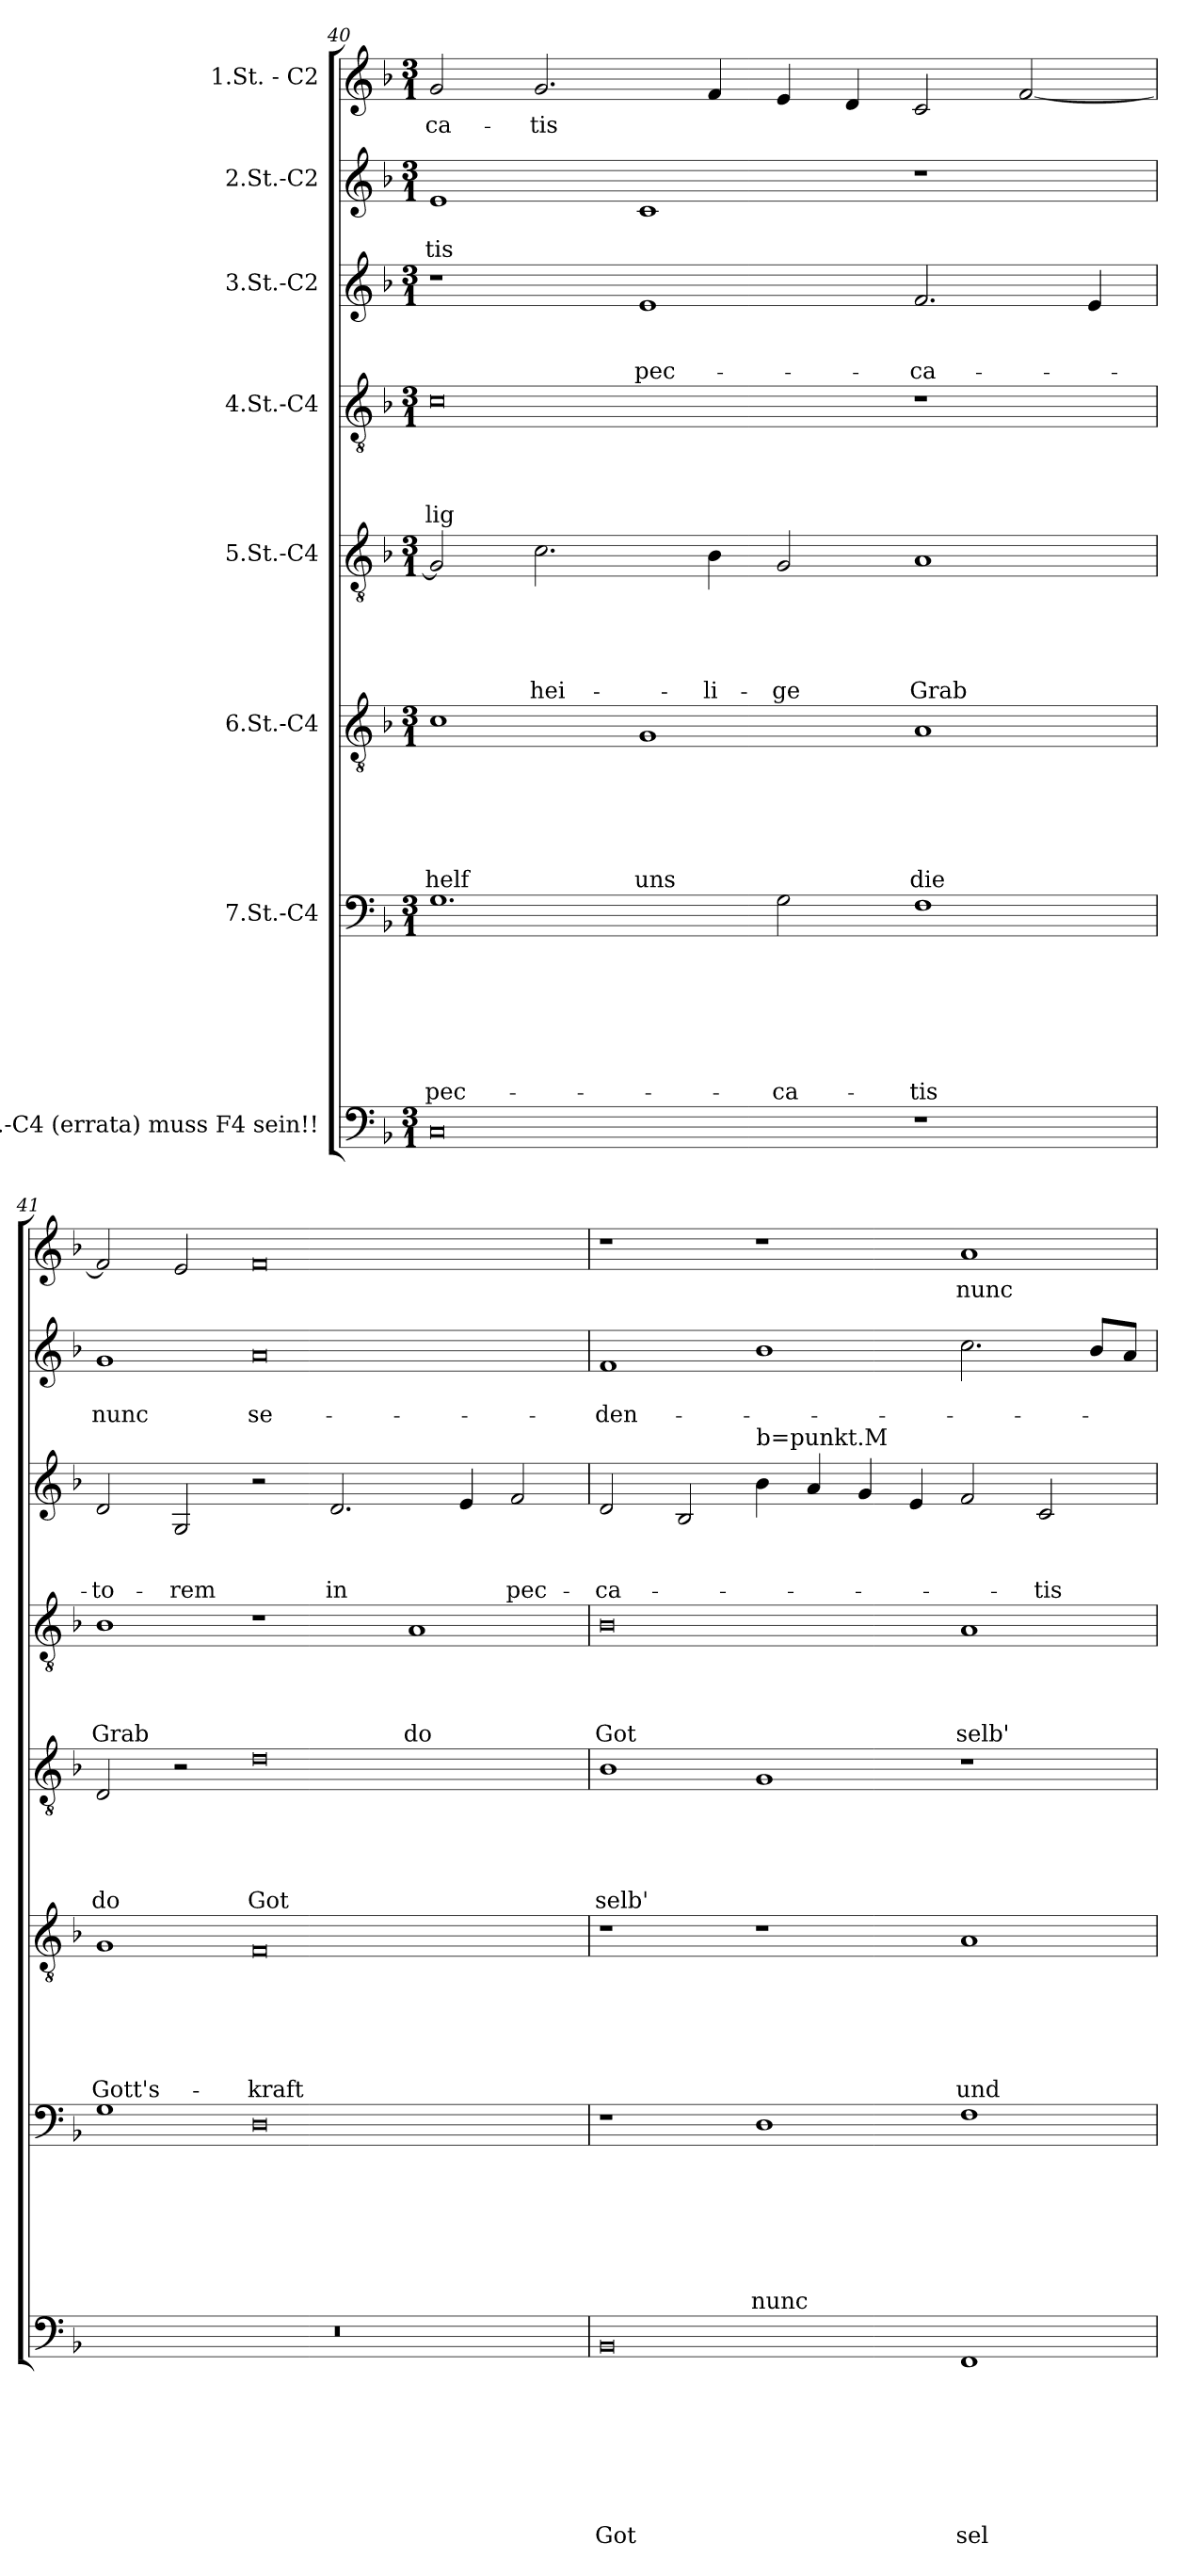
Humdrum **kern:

**kern	**text	**text	**text	**text	**text	**text	**text	**text	**kern	**text	**text	**text	**text	**text	**text	**text	**kern	**text	**text	**text	**text	**text	**text	**kern	**text	**text	**text	**text	**text	**kern	**text	**text	**text	**text	**kern	**text	**text	**text	**kern	**text	**text	**kern	**text
*part8	*part8	*part8	*part8	*part8	*part8	*part8	*part8	*part8	*part7	*part7	*part7	*part7	*part7	*part7	*part7	*part7	*part6	*part6	*part6	*part6	*part6	*part6	*part6	*part5	*part5	*part5	*part5	*part5	*part5	*part4	*part4	*part4	*part4	*part4	*part3	*part3	*part3	*part3	*part2	*part2	*part2	*part1	*part1
*staff8	*staff8	*staff8	*staff8	*staff8	*staff8	*staff8	*staff8	*staff8	*staff7	*staff7	*staff7	*staff7	*staff7	*staff7	*staff7	*staff7	*staff6	*staff6	*staff6	*staff6	*staff6	*staff6	*staff6	*staff5	*staff5	*staff5	*staff5	*staff5	*staff5	*staff4	*staff4	*staff4	*staff4	*staff4	*staff3	*staff3	*staff3	*staff3	*staff2	*staff2	*staff2	*staff1	*staff1
*I"8.St.-C4 (errata) muss F4 sein!!	*	*	*	*	*	*	*	*	*I"7.St.-C4	*	*	*	*	*	*	*	*I"6.St.-C4	*	*	*	*	*	*	*I"5.St.-C4	*	*	*	*	*	*I"4.St.-C4	*	*	*	*	*I"3.St.-C2	*	*	*	*I"2.St.-C2	*	*	*I"1.St. - C2	*
*clefF4	*	*	*	*	*	*	*	*	*clefF4	*	*	*	*	*	*	*	*clefGv2	*	*	*	*	*	*	*clefGv2	*	*	*	*	*	*clefGv2	*	*	*	*	*clefG2	*	*	*	*clefG2	*	*	*clefG2	*
*k[b-]	*	*	*	*	*	*	*	*	*k[b-]	*	*	*	*	*	*	*	*k[b-]	*	*	*	*	*	*	*k[b-]	*	*	*	*	*	*k[b-]	*	*	*	*	*k[b-]	*	*	*	*k[b-]	*	*	*k[b-]	*
*F:	*	*	*	*	*	*	*	*	*F:	*	*	*	*	*	*	*	*F:	*	*	*	*	*	*	*F:	*	*	*	*	*	*F:	*	*	*	*	*F:	*	*	*	*F:	*	*	*F:	*
*M3/1	*	*	*	*	*	*	*	*	*M3/1	*	*	*	*	*	*	*	*M3/1	*	*	*	*	*	*	*M3/1	*	*	*	*	*	*M3/1	*	*	*	*	*M3/1	*	*	*	*M3/1	*	*	*M3/1	*
=40	=40	=40	=40	=40	=40	=40	=40	=40	=40	=40	=40	=40	=40	=40	=40	=40	=40	=40	=40	=40	=40	=40	=40	=40	=40	=40	=40	=40	=40	=40	=40	=40	=40	=40	=40	=40	=40	=40	=40	=40	=40	=40	=40
0C	.	.	.	.	.	.	.	.	1.G	.	.	.	.	.	.	pec-	1c	.	.	.	.	.	helf	2G/]	.	.	.	.	.	0c	.	.	.	-lig	1r	.	.	.	1e	.	-tis	2g/	-ca-
.	.	.	.	.	.	.	.	.	.	.	.	.	.	.	.	.	.	.	.	.	.	.	.	2.c\	.	.	.	.	hei-	.	.	.	.	.	.	.	.	.	.	.	.	2.g/	-tis
.	.	.	.	.	.	.	.	.	.	.	.	.	.	.	.	.	1G	.	.	.	.	.	uns	.	.	.	.	.	.	.	.	.	.	.	1e	.	.	pec-	1c	.	.	.	.
.	.	.	.	.	.	.	.	.	.	.	.	.	.	.	.	.	.	.	.	.	.	.	.	4B-\	.	.	.	.	-li-	.	.	.	.	.	.	.	.	.	.	.	.	4f/	.
.	.	.	.	.	.	.	.	.	2G\	.	.	.	.	.	.	-ca-	.	.	.	.	.	.	.	2G/	.	.	.	.	-ge	.	.	.	.	.	.	.	.	.	.	.	.	4e/	.
.	.	.	.	.	.	.	.	.	.	.	.	.	.	.	.	.	.	.	.	.	.	.	.	.	.	.	.	.	.	.	.	.	.	.	.	.	.	.	.	.	.	4d/	.
1r	.	.	.	.	.	.	.	.	1F	.	.	.	.	.	.	-tis	1A	.	.	.	.	.	die	1A	.	.	.	.	Grab	1r	.	.	.	.	2.f/	.	.	-ca-	1r	.	.	2c/	.
.	.	.	.	.	.	.	.	.	.	.	.	.	.	.	.	.	.	.	.	.	.	.	.	.	.	.	.	.	.	.	.	.	.	.	.	.	.	.	.	.	.	[2f/	.
.	.	.	.	.	.	.	.	.	.	.	.	.	.	.	.	.	.	.	.	.	.	.	.	.	.	.	.	.	.	.	.	.	.	.	4e/	.	.	.	.	.	.	.	.
!!LO:LB:g=z
=41	=41	=41	=41	=41	=41	=41	=41	=41	=41	=41	=41	=41	=41	=41	=41	=41	=41	=41	=41	=41	=41	=41	=41	=41	=41	=41	=41	=41	=41	=41	=41	=41	=41	=41	=41	=41	=41	=41	=41	=41	=41	=41	=41
0.r	.	.	.	.	.	.	.	.	1G	.	.	.	.	.	.	.	1G	.	.	.	.	.	Gott's-	2D/	.	.	.	.	do	1B-	.	.	.	Grab	2d/	.	.	-to-	1g	.	nunc	2f/]	.
.	.	.	.	.	.	.	.	.	.	.	.	.	.	.	.	.	.	.	.	.	.	.	.	2r	.	.	.	.	.	.	.	.	.	.	2G/	.	.	-rem	.	.	.	2e/	.
.	.	.	.	.	.	.	.	.	0D	.	.	.	.	.	.	.	0F	.	.	.	.	.	-kraft	0d	.	.	.	.	Got	1r	.	.	.	.	2r	.	.	.	0a	.	se-	0f	.
.	.	.	.	.	.	.	.	.	.	.	.	.	.	.	.	.	.	.	.	.	.	.	.	.	.	.	.	.	.	.	.	.	.	.	2.d/	.	.	in	.	.	.	.	.
.	.	.	.	.	.	.	.	.	.	.	.	.	.	.	.	.	.	.	.	.	.	.	.	.	.	.	.	.	.	1A	.	.	.	do	.	.	.	.	.	.	.	.	.
.	.	.	.	.	.	.	.	.	.	.	.	.	.	.	.	.	.	.	.	.	.	.	.	.	.	.	.	.	.	.	.	.	.	.	4e/	.	.	.	.	.	.	.	.
.	.	.	.	.	.	.	.	.	.	.	.	.	.	.	.	.	.	.	.	.	.	.	.	.	.	.	.	.	.	.	.	.	.	.	2f/	.	.	pec-	.	.	.	.	.
=42	=42	=42	=42	=42	=42	=42	=42	=42	=42	=42	=42	=42	=42	=42	=42	=42	=42	=42	=42	=42	=42	=42	=42	=42	=42	=42	=42	=42	=42	=42	=42	=42	=42	=42	=42	=42	=42	=42	=42	=42	=42	=42	=42
0BB-	.	.	.	.	.	.	.	Got	1r	.	.	.	.	.	.	.	1r	.	.	.	.	.	.	1B-	.	.	.	.	selb'	0B-	.	.	.	Got	2d/	.	.	-ca-	1f	.	-den-	1r	.
.	.	.	.	.	.	.	.	.	.	.	.	.	.	.	.	.	.	.	.	.	.	.	.	.	.	.	.	.	.	.	.	.	.	.	2B-/	.	.	.	.	.	.	.	.
!	!	!	!	!	!	!	!	!	!	!	!	!	!	!	!	!	!	!	!	!	!	!	!	!	!	!	!	!	!	!	!	!	!	!	!LO:TX:a:t=b=punkt.M	!	!	!	!	!	!	!	!
.	.	.	.	.	.	.	.	.	1D	.	.	.	.	.	.	nunc	1r	.	.	.	.	.	.	1G	.	.	.	.	.	.	.	.	.	.	4b-\	.	.	.	1b-	.	.	1r	.
.	.	.	.	.	.	.	.	.	.	.	.	.	.	.	.	.	.	.	.	.	.	.	.	.	.	.	.	.	.	.	.	.	.	.	4a/	.	.	.	.	.	.	.	.
.	.	.	.	.	.	.	.	.	.	.	.	.	.	.	.	.	.	.	.	.	.	.	.	.	.	.	.	.	.	.	.	.	.	.	4g/	.	.	.	.	.	.	.	.
.	.	.	.	.	.	.	.	.	.	.	.	.	.	.	.	.	.	.	.	.	.	.	.	.	.	.	.	.	.	.	.	.	.	.	4e/	.	.	.	.	.	.	.	.
1FF	.	.	.	.	.	.	.	sel-	1F	.	.	.	.	.	.	.	1A	.	.	.	.	.	und	1r	.	.	.	.	.	1A	.	.	.	selb'	2f/	.	.	.	2.cc\	.	.	1a	nunc
.	.	.	.	.	.	.	.	.	.	.	.	.	.	.	.	.	.	.	.	.	.	.	.	.	.	.	.	.	.	.	.	.	.	.	2c/	.	.	-tis	.	.	.	.	.
.	.	.	.	.	.	.	.	.	.	.	.	.	.	.	.	.	.	.	.	.	.	.	.	.	.	.	.	.	.	.	.	.	.	.	.	.	.	.	8b-/L	.	.	.	.
.	.	.	.	.	.	.	.	.	.	.	.	.	.	.	.	.	.	.	.	.	.	.	.	.	.	.	.	.	.	.	.	.	.	.	.	.	.	.	8a/J	.	.	.	.
=	=	=	=	=	=	=	=	=	=	=	=	=	=	=	=	=	=	=	=	=	=	=	=	=	=	=	=	=	=	=	=	=	=	=	=	=	=	=	=	=	=	=	=
*-	*-	*-	*-	*-	*-	*-	*-	*-	*-	*-	*-	*-	*-	*-	*-	*-	*-	*-	*-	*-	*-	*-	*-	*-	*-	*-	*-	*-	*-	*-	*-	*-	*-	*-	*-	*-	*-	*-	*-	*-	*-	*-	*-
